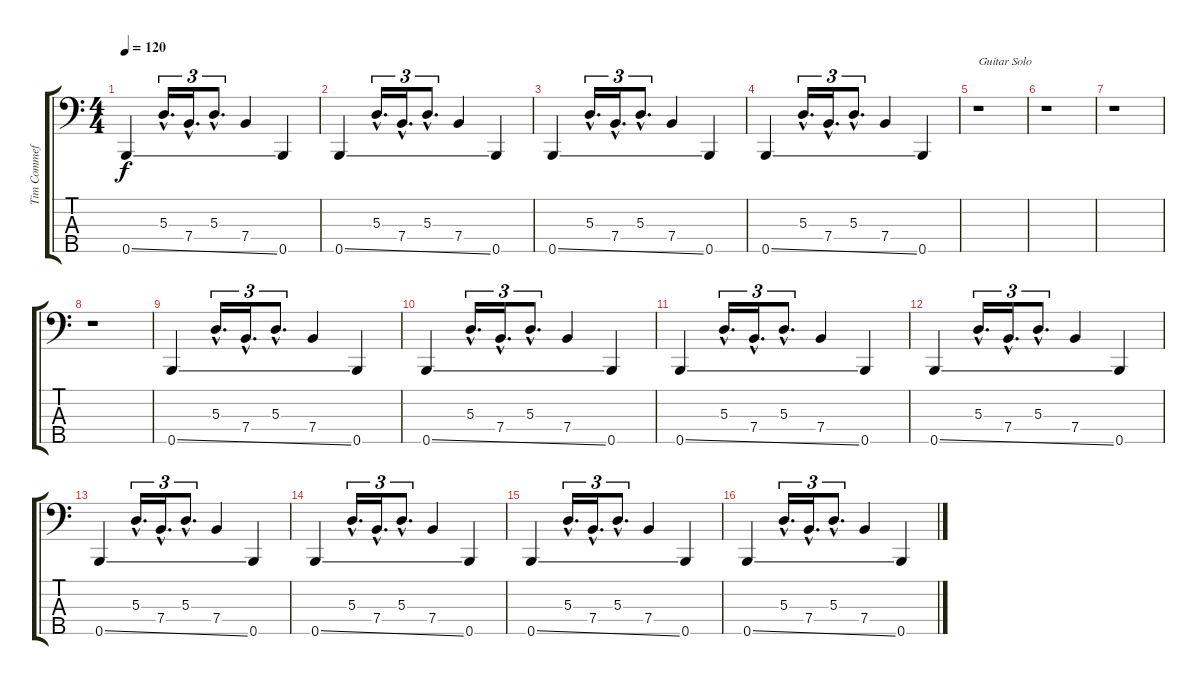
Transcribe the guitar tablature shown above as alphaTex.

\track ("Tim Commeford" "Tim Commef") {instrument synthbass2}
\staff {score tabs}
\tuning (G2 D2 A1 E1 B0) {hide}
\ts (4 4)
\tempo 120
\clef f4
\ks c
0.5{ss}.4{dy f} 5.3{hac}.16{d tu (3 2)} 7.4{hac}.16{d tu (3 2)} 5.3{hac}.8{d tu (3 2)} 7.4.4 0.5.4 |
0.5{ss}.4 5.3{hac}.16{d tu (3 2)} 7.4{hac}.16{d tu (3 2)} 5.3{hac}.8{d tu (3 2)} 7.4.4 0.5.4 |
0.5{ss}.4 5.3{hac}.16{d tu (3 2)} 7.4{hac}.16{d tu (3 2)} 5.3{hac}.8{d tu (3 2)} 7.4.4 0.5.4 |
0.5{ss}.4 5.3{hac}.16{d tu (3 2)} 7.4{hac}.16{d tu (3 2)} 5.3{hac}.8{d tu (3 2)} 7.4.4 0.5.4 |
r.1{txt "Guitar Solo"} |
r.1 |
r.1 |
r.1 |
0.5{ss}.4 5.3{hac}.16{d tu (3 2)} 7.4{hac}.16{d tu (3 2)} 5.3{hac}.8{d tu (3 2)} 7.4.4 0.5.4 |
0.5{ss}.4 5.3{hac}.16{d tu (3 2)} 7.4{hac}.16{d tu (3 2)} 5.3{hac}.8{d tu (3 2)} 7.4.4 0.5.4 |
0.5{ss}.4 5.3{hac}.16{d tu (3 2)} 7.4{hac}.16{d tu (3 2)} 5.3{hac}.8{d tu (3 2)} 7.4.4 0.5.4 |
0.5{ss}.4 5.3{hac}.16{d tu (3 2)} 7.4{hac}.16{d tu (3 2)} 5.3{hac}.8{d tu (3 2)} 7.4.4 0.5.4 |
0.5{ss}.4 5.3{hac}.16{d tu (3 2)} 7.4{hac}.16{d tu (3 2)} 5.3{hac}.8{d tu (3 2)} 7.4.4 0.5.4 |
0.5{ss}.4 5.3{hac}.16{d tu (3 2)} 7.4{hac}.16{d tu (3 2)} 5.3{hac}.8{d tu (3 2)} 7.4.4 0.5.4 |
0.5{ss}.4 5.3{hac}.16{d tu (3 2)} 7.4{hac}.16{d tu (3 2)} 5.3{hac}.8{d tu (3 2)} 7.4.4 0.5.4 |
0.5{ss}.4 5.3{hac}.16{d tu (3 2)} 7.4{hac}.16{d tu (3 2)} 5.3{hac}.8{d tu (3 2)} 7.4.4 0.5.4
